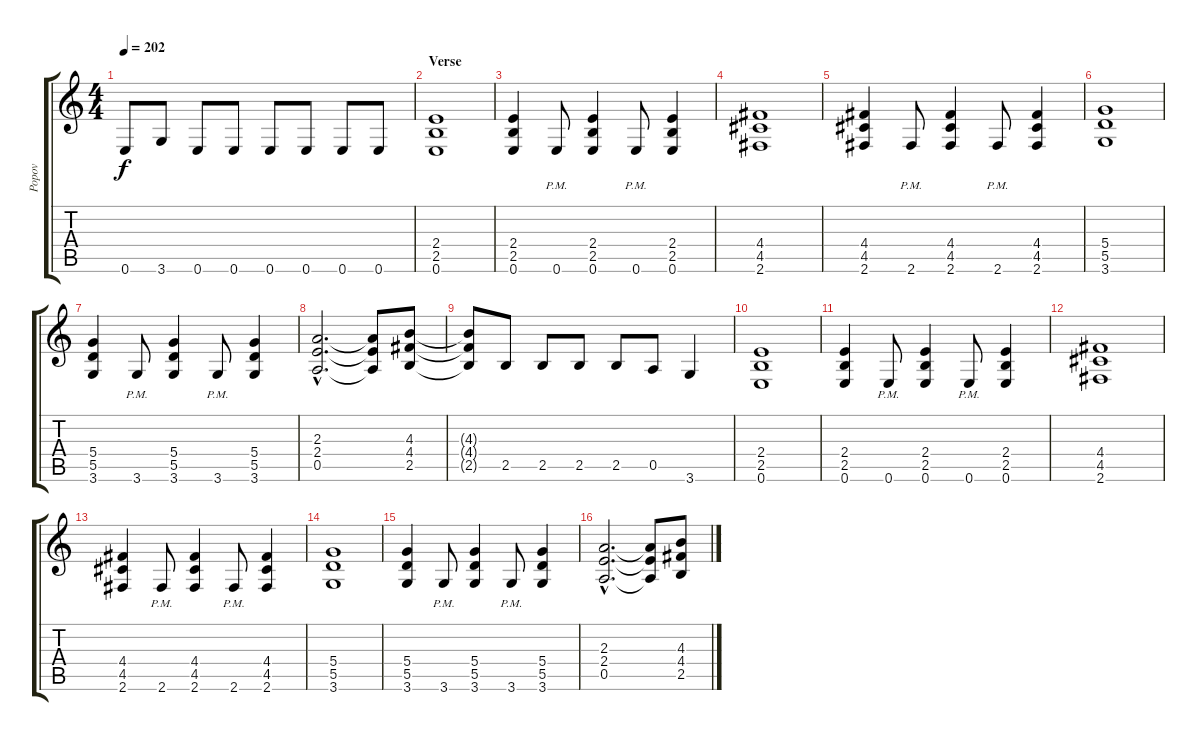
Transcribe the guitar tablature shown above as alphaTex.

\track ("Popov" "Popov") {instrument distortionguitar}
\staff {score tabs}
\tuning (E4 B3 G3 D3 A2 E2) {hide}
\ts (4 4)
\tempo 202
\clef g2
\ks c
0.6.8{dy f} 3.6.8 0.6.8 0.6.8 0.6.8 0.6.8 0.6.8 0.6.8 |
\section ("" "Verse")
(2.4 2.5 0.6).1 |
(2.4 2.5 0.6).4 0.6{pm}.8 (2.4 2.5 0.6).4 0.6{pm}.8 (2.4 2.5 0.6).4 |
(4.4 4.5 2.6).1 |
(4.4 4.5 2.6).4 2.6{pm}.8 (4.4 4.5 2.6).4 2.6{pm}.8 (4.4 4.5 2.6).4 |
(5.4 5.5 3.6).1 |
(5.4 5.5 3.6).4 3.6{pm}.8 (5.4 5.5 3.6).4 3.6{pm}.8 (5.4 5.5 3.6).4 |
(2.3{hac} 2.4{hac} 0.5{hac}).2{d} (2.3{t} 2.4{t} 0.5{t}).8 (4.3 4.4 2.5).8 |
(4.3{t} 4.4{t} 2.5{t}).8 2.5.8 2.5.8 2.5.8 2.5.8 0.5.8 3.6.4 |
(2.4 2.5 0.6).1 |
(2.4 2.5 0.6).4 0.6{pm}.8 (2.4 2.5 0.6).4 0.6{pm}.8 (2.4 2.5 0.6).4 |
(4.4 4.5 2.6).1 |
(4.4 4.5 2.6).4 2.6{pm}.8 (4.4 4.5 2.6).4 2.6{pm}.8 (4.4 4.5 2.6).4 |
(5.4 5.5 3.6).1 |
(5.4 5.5 3.6).4 3.6{pm}.8 (5.4 5.5 3.6).4 3.6{pm}.8 (5.4 5.5 3.6).4 |
(2.3{hac} 2.4{hac} 0.5{hac}).2{d} (2.3{t} 2.4{t} 0.5{t}).8 (4.3 4.4 2.5).8
